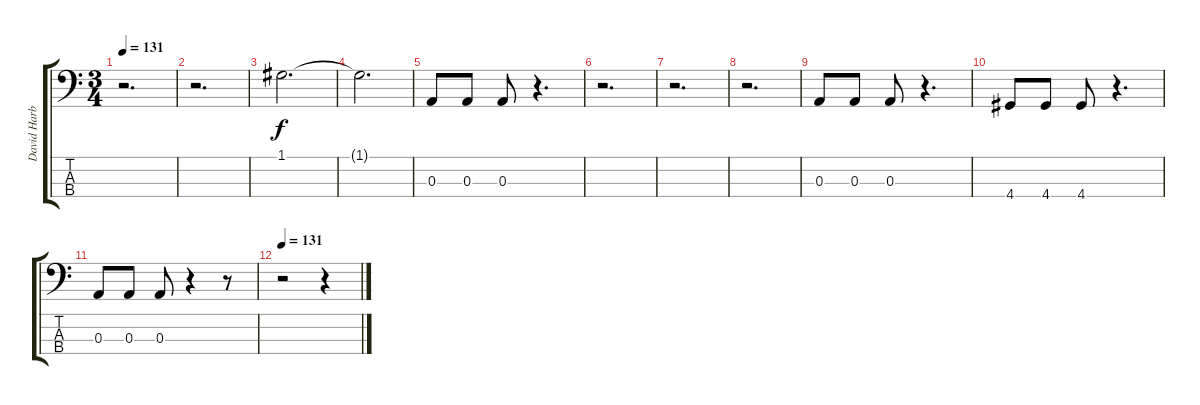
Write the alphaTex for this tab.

\track ("David Harbour" "David Harb") {instrument electricbassfinger}
\staff {score tabs}
\tuning (G2 D2 A1 E1) {hide}
\ts (3 4)
\tempo 131
\clef f4
\ks c
r.2{d dy f} |
r.2{d} |
1.1.2{d} |
1.1{t}.2{d} |
0.3.8 0.3.8 0.3.8 r.4{d} |
r.2{d} |
r.2{d} |
r.2{d} |
0.3.8 0.3.8 0.3.8 r.4{d} |
4.4.8 4.4.8 4.4.8 r.4{d} |
0.3.8 0.3.8 0.3.8 r.4 r.8 |
\tempo 131
r.2 r.4
